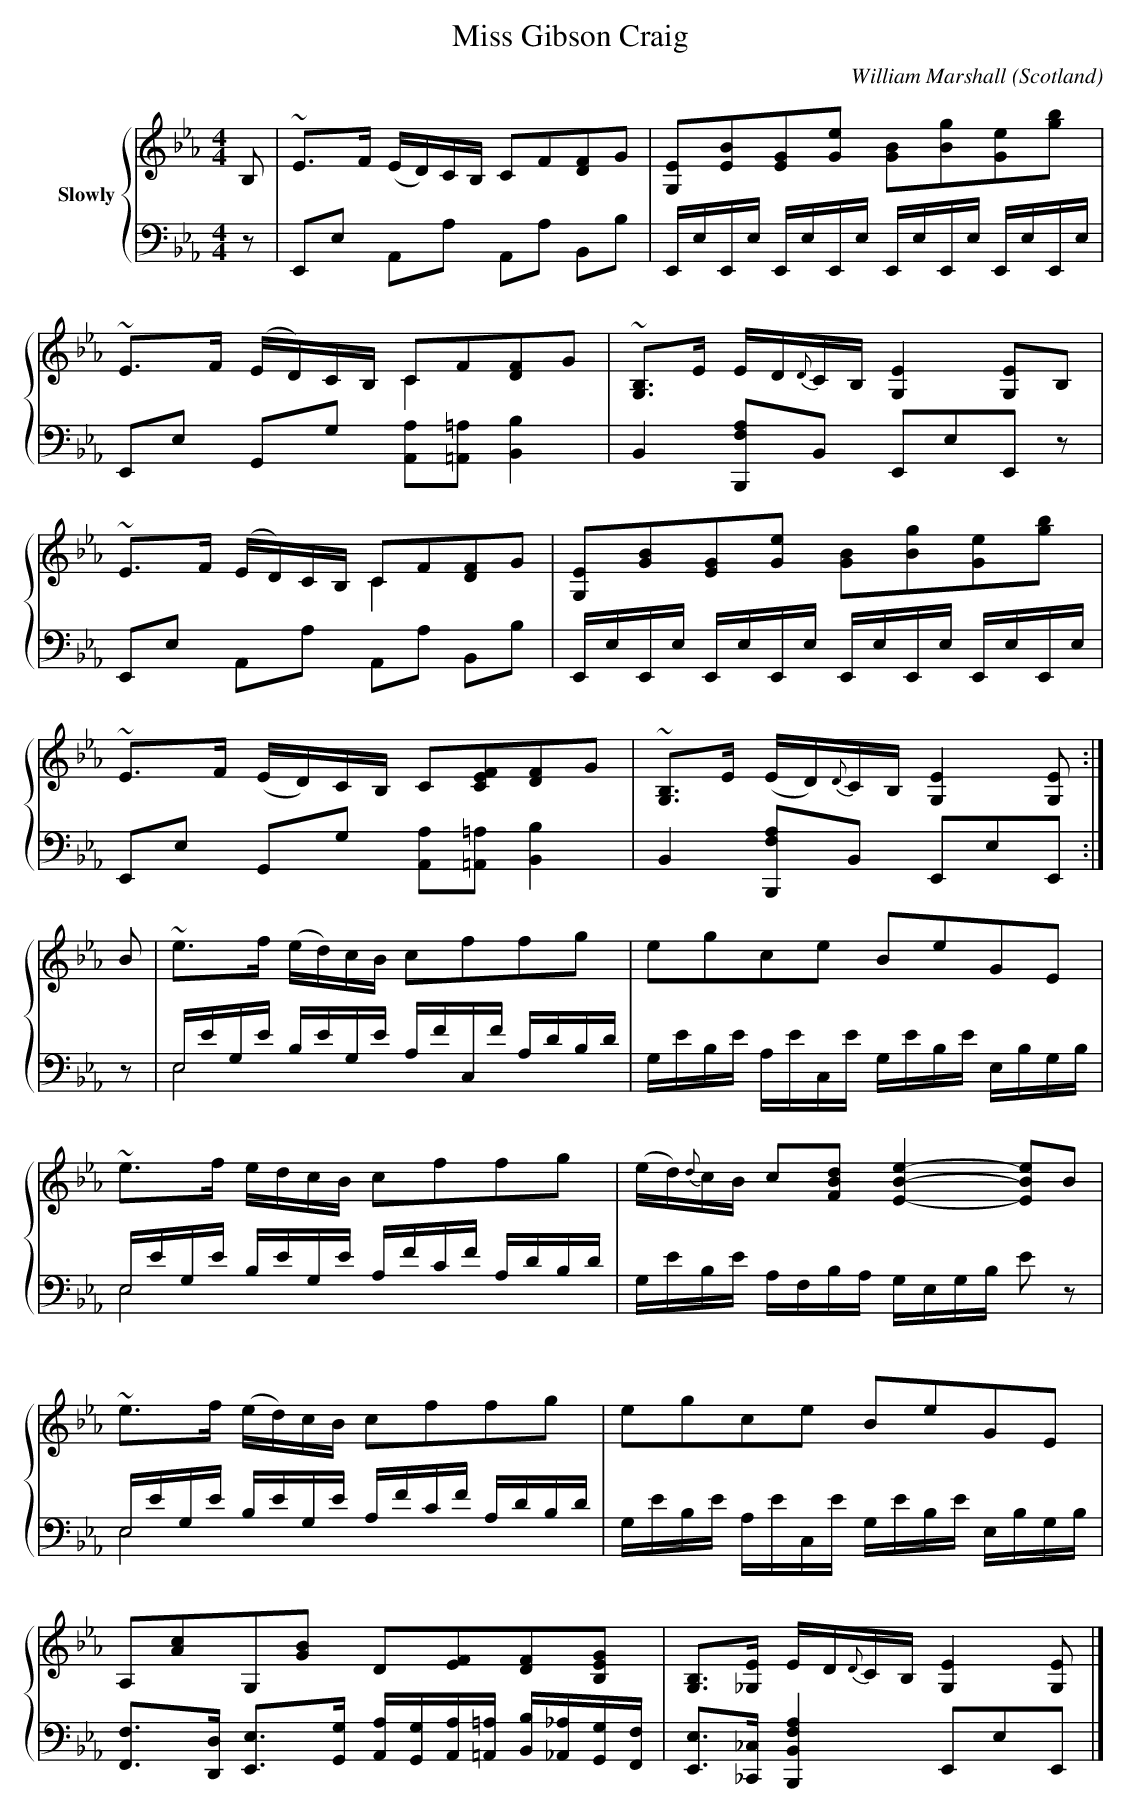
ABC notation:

X:1
T:Miss Gibson Craig
C:William Marshall
L:1/8
M:4/4
O:Scotland
K:Eb major
%%staves {1 2}
V:1 name="Slowly"
B, | \
~E>F (E/D/)C/B,/ CF[DF]G | \
[G,E][EB][EG][Ge] [GB][Bg][Ge][gb] |
~E>F (E/D/)C/B,/ CF[DF]G & x4C2x2 | \
~[G,B,]>E E/D/{D}C/B,/ [G,E]2 [G,E]B, |
~E>F (E/D/)C/B,/ CF[DF]G & x4C2x2 | \
[G,E][GB][EG][Ge] [GB][Bg][Ge][gb] |
~E>F (E/D/)C/B,/ C[CEF][DF]G | \
~[G,B,]>E (E/D/){D}C/B,/ [G,E]2 [G,E] :|
B |\
~e>f (e/d/)c/B/ cffg | egce BeGE |
~e>f e/d/c/B/ cffg | (e/d/){d}c/B/ c[FBd] [EBe]2- [EBe]B |
~e>f (e/d/)c/B/ cffg | egce BeGE |
A,[Ac]G,[GB] D[EF][DF][B,EG] | [G,B,]>[_G,E] E/D/{D}C/B,/ [G,E]2 [G,E] |]
V:2 clef=bass octave=-2
z |\
Ee Aa Aa Bb | E/e/E/e/ E/e/E/e/ E/e/E/e/ E/e/E/e/ | \
Ee Gg [Aa][=A=a] [Bb]2 | B2 [B,fa]B EeEz | \
Ee Aa Aa Bb | E/e/E/e/ E/e/E/e/ E/e/E/e/ E/e/E/e/ | \
Ee Gg [Aa][=A=a] [Bb]2 | B2 [B,fa]B EeE :| \
L:1/16
z2 |\
ee'ge' be'ge' af'cf' ad'bd' & e8x8 | ge'be' ae'ce' ge'be' ebgb | \
ee'ge' be'ge' af'c'f' ad'bd' & e8x8 | ge'be' afba gegb e'2z2 | \
ee'ge' be'ge' af'c'f' ad'bd' & e8x8 | ge'be' ae'ce' ge'be' ebgb | \
[Ff]3[Dd] [Ee]3[Gg] [Aa][Gg][Aa][=A=a] [Bb][_A_a][Gg][Ff] | \
[Ee]3[_C_c] [B,Bfa]4 E2e2E2 |]
